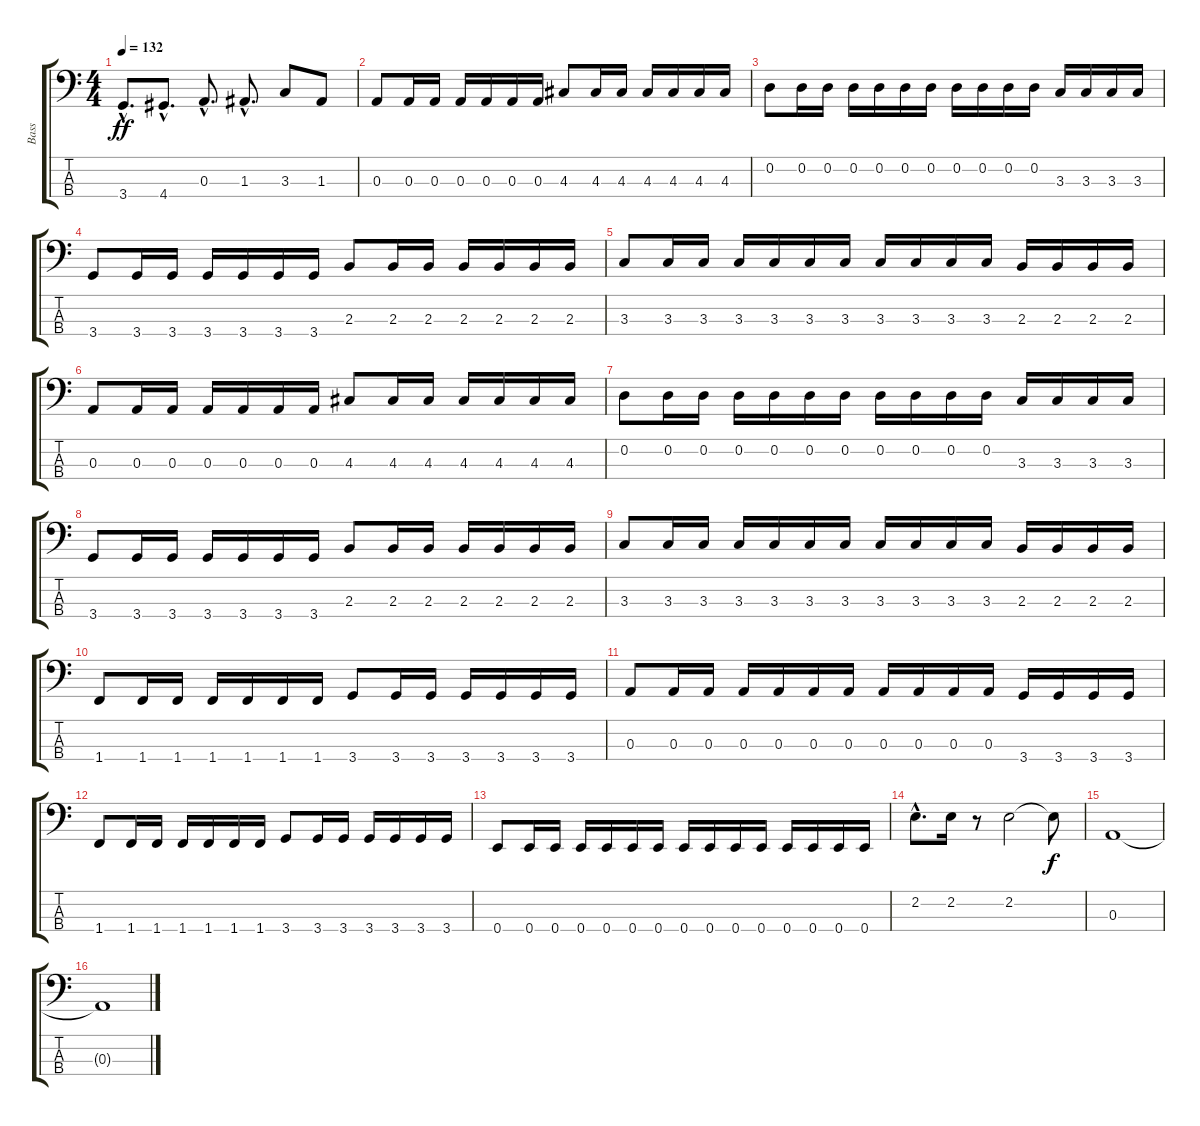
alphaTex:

\track ("Bass" "Bass") {instrument electricbasspick}
\staff {score tabs}
\tuning (G2 D2 A1 E1) {hide}
\ts (4 4)
\tempo 132
\clef f4
\ks c
3.4{hac}.8{d dy ff} 4.4{hac}.8{d} 0.3{hac}.8{d} 1.3{hac}.8{d} 3.3.8 1.3.8 |
0.3.8 0.3.16 0.3.16 0.3.16 0.3.16 0.3.16 0.3.16 4.3.8 4.3.16 4.3.16 4.3.16 4.3.16 4.3.16 4.3.16 |
0.2.8 0.2.16 0.2.16 0.2.16 0.2.16 0.2.16 0.2.16 0.2.16 0.2.16 0.2.16 0.2.16 3.3.16 3.3.16 3.3.16 3.3.16 |
3.4.8 3.4.16 3.4.16 3.4.16 3.4.16 3.4.16 3.4.16 2.3.8 2.3.16 2.3.16 2.3.16 2.3.16 2.3.16 2.3.16 |
3.3.8 3.3.16 3.3.16 3.3.16 3.3.16 3.3.16 3.3.16 3.3.16 3.3.16 3.3.16 3.3.16 2.3.16 2.3.16 2.3.16 2.3.16 |
0.3.8 0.3.16 0.3.16 0.3.16 0.3.16 0.3.16 0.3.16 4.3.8 4.3.16 4.3.16 4.3.16 4.3.16 4.3.16 4.3.16 |
0.2.8 0.2.16 0.2.16 0.2.16 0.2.16 0.2.16 0.2.16 0.2.16 0.2.16 0.2.16 0.2.16 3.3.16 3.3.16 3.3.16 3.3.16 |
3.4.8 3.4.16 3.4.16 3.4.16 3.4.16 3.4.16 3.4.16 2.3.8 2.3.16 2.3.16 2.3.16 2.3.16 2.3.16 2.3.16 |
3.3.8 3.3.16 3.3.16 3.3.16 3.3.16 3.3.16 3.3.16 3.3.16 3.3.16 3.3.16 3.3.16 2.3.16 2.3.16 2.3.16 2.3.16 |
1.4.8 1.4.16 1.4.16 1.4.16 1.4.16 1.4.16 1.4.16 3.4.8 3.4.16 3.4.16 3.4.16 3.4.16 3.4.16 3.4.16 |
0.3.8 0.3.16 0.3.16 0.3.16 0.3.16 0.3.16 0.3.16 0.3.16 0.3.16 0.3.16 0.3.16 3.4.16 3.4.16 3.4.16 3.4.16 |
1.4.8 1.4.16 1.4.16 1.4.16 1.4.16 1.4.16 1.4.16 3.4.8 3.4.16 3.4.16 3.4.16 3.4.16 3.4.16 3.4.16 |
0.4.8 0.4.16 0.4.16 0.4.16 0.4.16 0.4.16 0.4.16 0.4.16 0.4.16 0.4.16 0.4.16 0.4.16 0.4.16 0.4.16 0.4.16 |
2.2{hac}.8{d} 2.2.16 r.8 2.2.2 2.2{t}.8{dy f} |
0.3.1 |
0.3{t}.1
